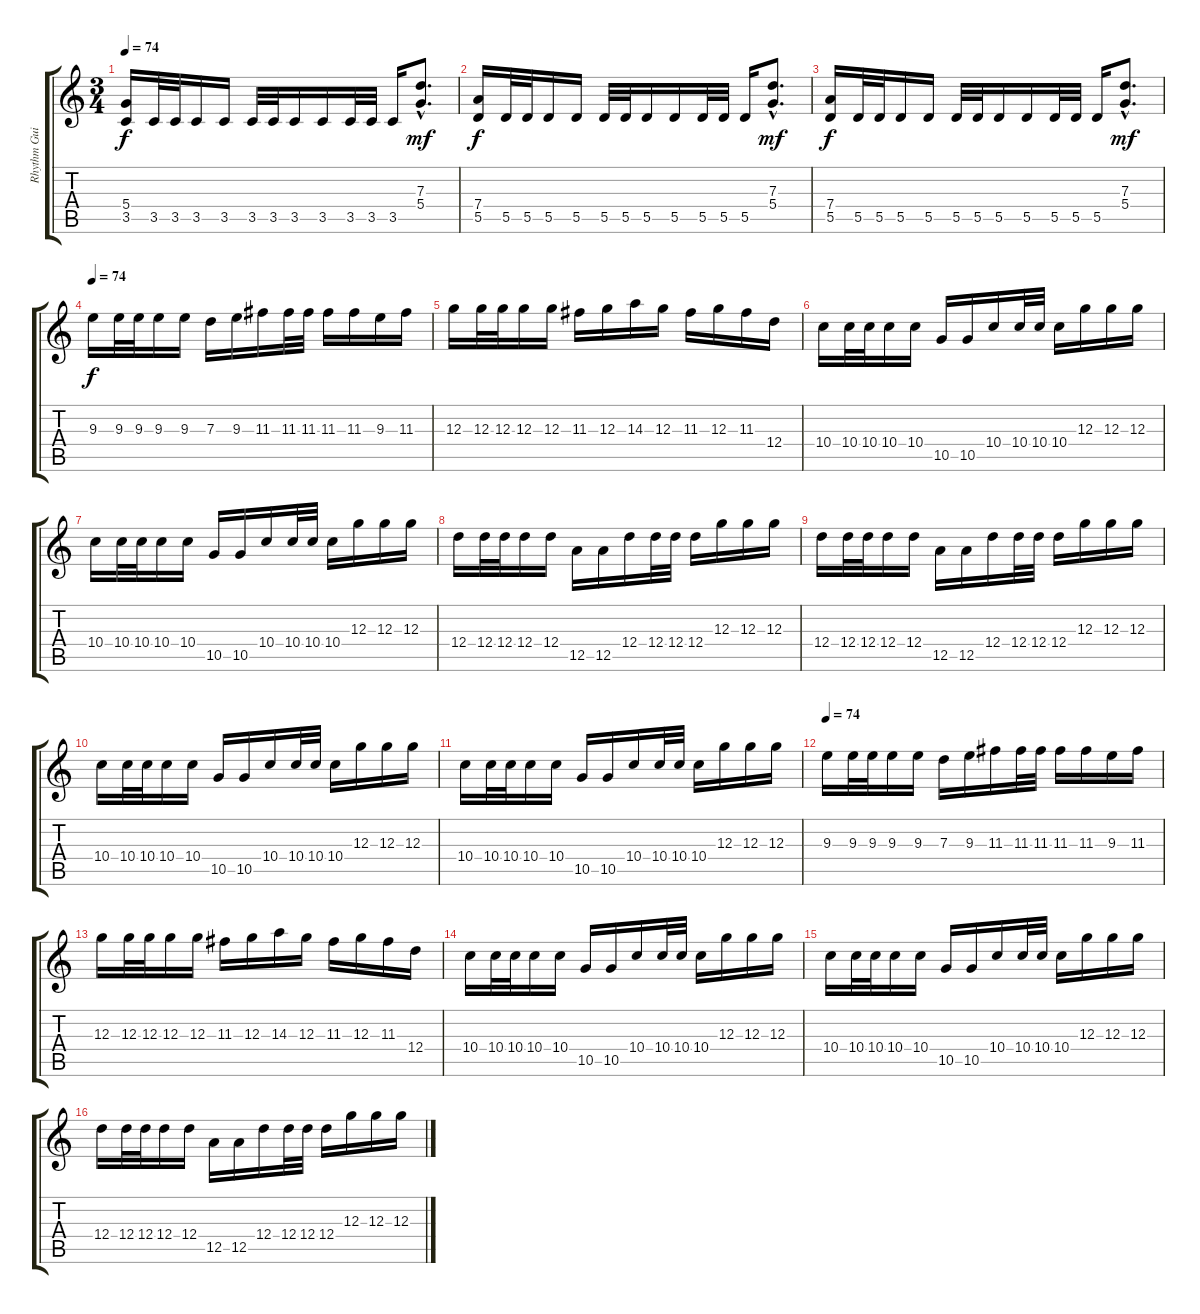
\track ("Rhythm Guitar (left)" "Rhythm Gui") {instrument distortionguitar}
\staff {score tabs}
\tuning (E4 B3 G3 D3 A2 E2) {hide}
\ts (3 4)
\tempo 74
\clef g2
\ks c
(5.4 3.5).16{dy f} 3.5.32 3.5.32 3.5.16 3.5.16 3.5.32 3.5.32 3.5.16 3.5.16 3.5.32 3.5.32 3.5.16 (7.3{hac} 5.4{hac}).8{d dy mf} |
(7.4 5.5).16{dy f} 5.5.32 5.5.32 5.5.16 5.5.16 5.5.32 5.5.32 5.5.16 5.5.16 5.5.32 5.5.32 5.5.16 (7.3{hac} 5.4{hac}).8{d dy mf} |
(7.4 5.5).16{dy f} 5.5.32 5.5.32 5.5.16 5.5.16 5.5.32 5.5.32 5.5.16 5.5.16 5.5.32 5.5.32 5.5.16 (7.3{hac} 5.4{hac}).8{d dy mf} |
\tempo 74
9.3.16{dy f} 9.3.32 9.3.32 9.3.16 9.3.16 7.3.16 9.3.16 11.3.16 11.3.32 11.3.32 11.3.16 11.3.16 9.3.16 11.3.16 |
12.3.16 12.3.32 12.3.32 12.3.16 12.3.16 11.3.16 12.3.16 14.3.16 12.3.16 11.3.16 12.3.16 11.3.16 12.4.16 |
10.4.16 10.4.32 10.4.32 10.4.16 10.4.16 10.5.16 10.5.16 10.4.16 10.4.32 10.4.32 10.4.16 12.3.16 12.3.16 12.3.16 |
10.4.16 10.4.32 10.4.32 10.4.16 10.4.16 10.5.16 10.5.16 10.4.16 10.4.32 10.4.32 10.4.16 12.3.16 12.3.16 12.3.16 |
12.4.16 12.4.32 12.4.32 12.4.16 12.4.16 12.5.16 12.5.16 12.4.16 12.4.32 12.4.32 12.4.16 12.3.16 12.3.16 12.3.16 |
12.4.16 12.4.32 12.4.32 12.4.16 12.4.16 12.5.16 12.5.16 12.4.16 12.4.32 12.4.32 12.4.16 12.3.16 12.3.16 12.3.16 |
10.4.16 10.4.32 10.4.32 10.4.16 10.4.16 10.5.16 10.5.16 10.4.16 10.4.32 10.4.32 10.4.16 12.3.16 12.3.16 12.3.16 |
10.4.16 10.4.32 10.4.32 10.4.16 10.4.16 10.5.16 10.5.16 10.4.16 10.4.32 10.4.32 10.4.16 12.3.16 12.3.16 12.3.16 |
\tempo 74
9.3.16 9.3.32 9.3.32 9.3.16 9.3.16 7.3.16 9.3.16 11.3.16 11.3.32 11.3.32 11.3.16 11.3.16 9.3.16 11.3.16 |
12.3.16 12.3.32 12.3.32 12.3.16 12.3.16 11.3.16 12.3.16 14.3.16 12.3.16 11.3.16 12.3.16 11.3.16 12.4.16 |
10.4.16 10.4.32 10.4.32 10.4.16 10.4.16 10.5.16 10.5.16 10.4.16 10.4.32 10.4.32 10.4.16 12.3.16 12.3.16 12.3.16 |
10.4.16 10.4.32 10.4.32 10.4.16 10.4.16 10.5.16 10.5.16 10.4.16 10.4.32 10.4.32 10.4.16 12.3.16 12.3.16 12.3.16 |
12.4.16 12.4.32 12.4.32 12.4.16 12.4.16 12.5.16 12.5.16 12.4.16 12.4.32 12.4.32 12.4.16 12.3.16 12.3.16 12.3.16
